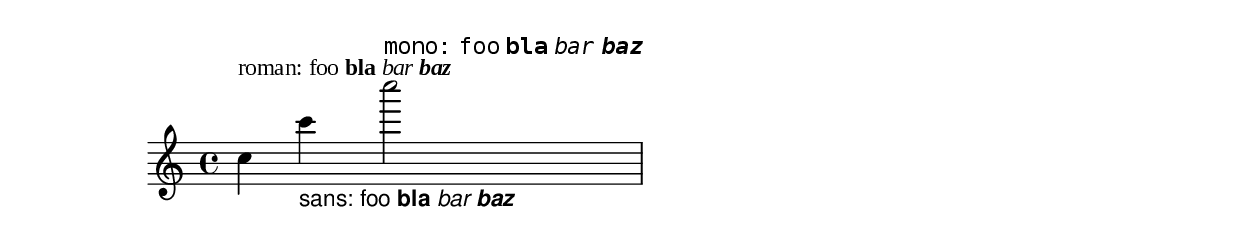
%% Do not edit this file; it is automatically
%% generated from LSR http://lsr.dsi.unimi.it
%% This file is in the public domain.
\version "2.13.31"

\header {
  lsrtags = "text, tweaks-and-overrides"

  texidoc = "
The default font families for text can be overridden with
@code{make-pango-font-tree}.

"
  doctitle = "Changing the default text font family"
} % begin verbatim

\paper {
  % change for other default global staff size.
  myStaffSize = #20
  %{
     run
         lilypond -dshow-available-fonts blabla
     to show all fonts available in the process log.
  %}

  #(define fonts
    (make-pango-font-tree "Times New Roman"
                          "Nimbus Sans"
                          "Luxi Mono"
;;                        "Helvetica"
;;                        "Courier"
     (/ myStaffSize 20)))
}

\relative c'' {
  c4^\markup {
    roman: foo \bold bla \italic bar \italic \bold baz
  }
  c'4_\markup {
    \override #'(font-family . sans)
    {
      sans: foo \bold bla \italic bar \italic \bold baz
    }
  }
  c'2^\markup {
    \override #'(font-family . typewriter)
    {
      mono: foo \bold bla \italic bar \italic \bold baz
    }
  }
}


